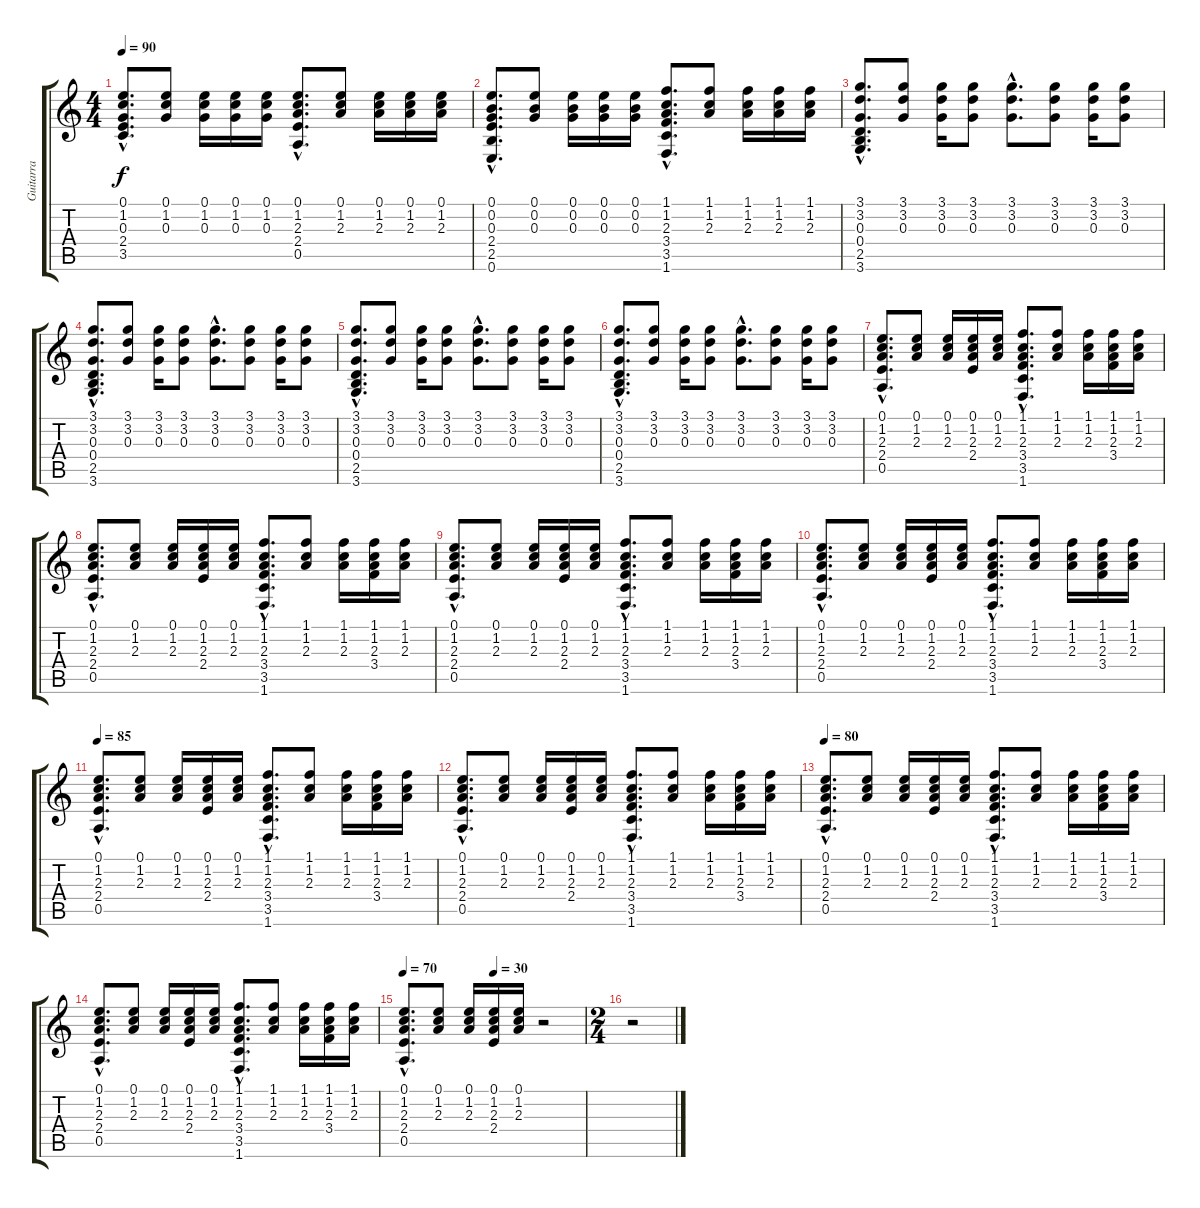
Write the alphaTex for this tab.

\track ("Guitarra" "Guitarra") {instrument acousticguitarnylon}
\staff {score tabs}
\tuning (E4 B3 G3 D3 A2 E2) {hide}
\ts (4 4)
\tempo 90
\clef g2
\ks c
(0.1{hac} 1.2{hac} 0.3{hac} 2.4{hac} 3.5{hac}).8{d dy f} (0.1 1.2 0.3).8 (0.1 1.2 0.3).16 (0.1 1.2 0.3).16 (0.1 1.2 0.3).16 (0.1{hac} 1.2{hac} 2.3{hac} 2.4{hac} 0.5{hac}).8{d} (0.1 1.2 2.3).8 (0.1 1.2 2.3).16 (0.1 1.2 2.3).16 (0.1 1.2 2.3).16 |
(0.1{hac} 0.2{hac} 0.3{hac} 2.4{hac} 2.5{hac} 0.6{hac}).8{d} (0.1 0.2 0.3).8 (0.1 0.2 0.3).16 (0.1 0.2 0.3).16 (0.1 0.2 0.3).16 (1.1{hac} 1.2{hac} 2.3{hac} 3.4{hac} 3.5{hac} 1.6{hac}).8{d} (1.1 1.2 2.3).8 (1.1 1.2 2.3).16 (1.1 1.2 2.3).16 (1.1 1.2 2.3).16 |
(3.1{hac} 3.2{hac} 0.3{hac} 0.4{hac} 2.5{hac} 3.6{hac}).8{d} (3.1 3.2 0.3).8 (3.1 3.2 0.3).16 (3.1 3.2 0.3).8 (3.1{hac} 3.2{hac} 0.3{hac}).8{d} (3.1 3.2 0.3).8 (3.1 3.2 0.3).16 (3.1 3.2 0.3).8 |
(3.1{hac} 3.2{hac} 0.3{hac} 0.4{hac} 2.5{hac} 3.6{hac}).8{d} (3.1 3.2 0.3).8 (3.1 3.2 0.3).16 (3.1 3.2 0.3).8 (3.1{hac} 3.2{hac} 0.3{hac}).8{d} (3.1 3.2 0.3).8 (3.1 3.2 0.3).16 (3.1 3.2 0.3).8 |
(3.1{hac} 3.2{hac} 0.3{hac} 0.4{hac} 2.5{hac} 3.6{hac}).8{d} (3.1 3.2 0.3).8 (3.1 3.2 0.3).16 (3.1 3.2 0.3).8 (3.1{hac} 3.2{hac} 0.3{hac}).8{d} (3.1 3.2 0.3).8 (3.1 3.2 0.3).16 (3.1 3.2 0.3).8 |
(3.1{hac} 3.2{hac} 0.3{hac} 0.4{hac} 2.5{hac} 3.6{hac}).8{d} (3.1 3.2 0.3).8 (3.1 3.2 0.3).16 (3.1 3.2 0.3).8 (3.1{hac} 3.2{hac} 0.3{hac}).8{d} (3.1 3.2 0.3).8 (3.1 3.2 0.3).16 (3.1 3.2 0.3).8 |
(0.1{hac} 1.2{hac} 2.3{hac} 2.4{hac} 0.5{hac}).8{d} (0.1 1.2 2.3).8 (0.1 1.2 2.3).16 (0.1 1.2 2.3 2.4).16 (0.1 1.2 2.3).16 (1.1{hac} 1.2{hac} 2.3{hac} 3.4{hac} 3.5{hac} 1.6{hac}).8{d} (1.1 1.2 2.3).8 (1.1 1.2 2.3).16 (1.1 1.2 2.3 3.4).16 (1.1 1.2 2.3).16 |
(0.1{hac} 1.2{hac} 2.3{hac} 2.4{hac} 0.5{hac}).8{d} (0.1 1.2 2.3).8 (0.1 1.2 2.3).16 (0.1 1.2 2.3 2.4).16 (0.1 1.2 2.3).16 (1.1{hac} 1.2{hac} 2.3{hac} 3.4{hac} 3.5{hac} 1.6{hac}).8{d} (1.1 1.2 2.3).8 (1.1 1.2 2.3).16 (1.1 1.2 2.3 3.4).16 (1.1 1.2 2.3).16 |
(0.1{hac} 1.2{hac} 2.3{hac} 2.4{hac} 0.5{hac}).8{d} (0.1 1.2 2.3).8 (0.1 1.2 2.3).16 (0.1 1.2 2.3 2.4).16 (0.1 1.2 2.3).16 (1.1{hac} 1.2{hac} 2.3{hac} 3.4{hac} 3.5{hac} 1.6{hac}).8{d} (1.1 1.2 2.3).8 (1.1 1.2 2.3).16 (1.1 1.2 2.3 3.4).16 (1.1 1.2 2.3).16 |
(0.1{hac} 1.2{hac} 2.3{hac} 2.4{hac} 0.5{hac}).8{d} (0.1 1.2 2.3).8 (0.1 1.2 2.3).16 (0.1 1.2 2.3 2.4).16 (0.1 1.2 2.3).16 (1.1{hac} 1.2{hac} 2.3{hac} 3.4{hac} 3.5{hac} 1.6{hac}).8{d} (1.1 1.2 2.3).8 (1.1 1.2 2.3).16 (1.1 1.2 2.3 3.4).16 (1.1 1.2 2.3).16 |
\tempo 85
(0.1{hac} 1.2{hac} 2.3{hac} 2.4{hac} 0.5{hac}).8{d} (0.1 1.2 2.3).8 (0.1 1.2 2.3).16 (0.1 1.2 2.3 2.4).16 (0.1 1.2 2.3).16 (1.1{hac} 1.2{hac} 2.3{hac} 3.4{hac} 3.5{hac} 1.6{hac}).8{d} (1.1 1.2 2.3).8 (1.1 1.2 2.3).16 (1.1 1.2 2.3 3.4).16 (1.1 1.2 2.3).16 |
(0.1{hac} 1.2{hac} 2.3{hac} 2.4{hac} 0.5{hac}).8{d} (0.1 1.2 2.3).8 (0.1 1.2 2.3).16 (0.1 1.2 2.3 2.4).16 (0.1 1.2 2.3).16 (1.1{hac} 1.2{hac} 2.3{hac} 3.4{hac} 3.5{hac} 1.6{hac}).8{d} (1.1 1.2 2.3).8 (1.1 1.2 2.3).16 (1.1 1.2 2.3 3.4).16 (1.1 1.2 2.3).16 |
\tempo 80
(0.1{hac} 1.2{hac} 2.3{hac} 2.4{hac} 0.5{hac}).8{d} (0.1 1.2 2.3).8 (0.1 1.2 2.3).16 (0.1 1.2 2.3 2.4).16 (0.1 1.2 2.3).16 (1.1{hac} 1.2{hac} 2.3{hac} 3.4{hac} 3.5{hac} 1.6{hac}).8{d} (1.1 1.2 2.3).8 (1.1 1.2 2.3).16 (1.1 1.2 2.3 3.4).16 (1.1 1.2 2.3).16 |
(0.1{hac} 1.2{hac} 2.3{hac} 2.4{hac} 0.5{hac}).8{d} (0.1 1.2 2.3).8 (0.1 1.2 2.3).16 (0.1 1.2 2.3 2.4).16 (0.1 1.2 2.3).16 (1.1{hac} 1.2{hac} 2.3{hac} 3.4{hac} 3.5{hac} 1.6{hac}).8{d} (1.1 1.2 2.3).8 (1.1 1.2 2.3).16 (1.1 1.2 2.3 3.4).16 (1.1 1.2 2.3).16 |
\tempo 70
\tempo (30 0.5)
(0.1{hac} 1.2{hac} 2.3{hac} 2.4{hac} 0.5{hac}).8{d} (0.1 1.2 2.3).8 (0.1 1.2 2.3).16 (0.1 1.2 2.3 2.4).16 (0.1 1.2 2.3).16 r.2 |
\ts (2 4)
r.2
